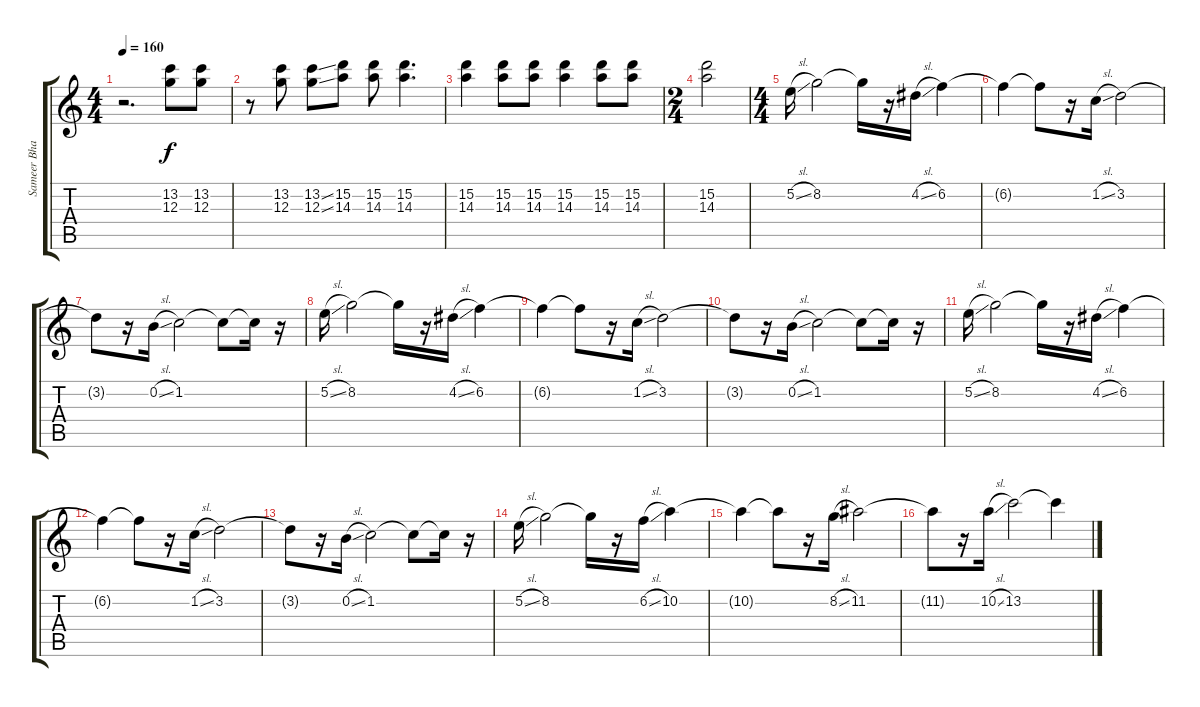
\track ("Sameer Bhattacharya - Lead" "Sameer Bha") {instrument overdrivenguitar}
\staff {score tabs}
\tuning (E4 B3 G3 D3 A2 D2) {hide}
\ts (4 4)
\tempo 160
\clef g2
\ks c
r.2{d dy f} (13.2 12.3).8 (13.2 12.3).8 |
r.8 (13.2 12.3).8 (13.2{ss} 12.3{ss}).8 (15.2 14.3).8 (15.2 14.3).8 (15.2 14.3).4{d} |
(15.2 14.3).4 (15.2 14.3).8 (15.2 14.3).8 (15.2 14.3).4 (15.2 14.3).8 (15.2 14.3).8 |
\ts (2 4)
(15.2 14.3).2 |
\ts (4 4)
5.2{sl}.16{instrument overdrivenguitar} 8.2.2 8.2{t}.16 r.16 4.2{sl}.16 6.2.4 |
6.2{t}.4 6.2{t}.8 r.16 1.2{sl}.16 3.2.2 |
3.2{t}.8 r.16 0.2{sl}.16 1.2.2 1.2{t}.8 1.2{t}.16 r.16 |
5.2{sl}.16 8.2.2 8.2{t}.16 r.16 4.2{sl}.16 6.2.4 |
6.2{t}.4 6.2{t}.8 r.16 1.2{sl}.16 3.2.2 |
3.2{t}.8 r.16 0.2{sl}.16 1.2.2 1.2{t}.8 1.2{t}.16 r.16 |
5.2{sl}.16 8.2.2 8.2{t}.16 r.16 4.2{sl}.16 6.2.4 |
6.2{t}.4 6.2{t}.8 r.16 1.2{sl}.16 3.2.2 |
3.2{t}.8 r.16 0.2{sl}.16 1.2.2 1.2{t}.8 1.2{t}.16 r.16 |
5.2{sl}.16 8.2.2 8.2{t}.16 r.16 6.2{sl}.16 10.2.4 |
10.2{t}.4 10.2{t}.8 r.16 8.2{sl}.16 11.2.2 |
11.2{t}.8 r.16 10.2{sl}.16 13.2.2 13.2{t}.4
